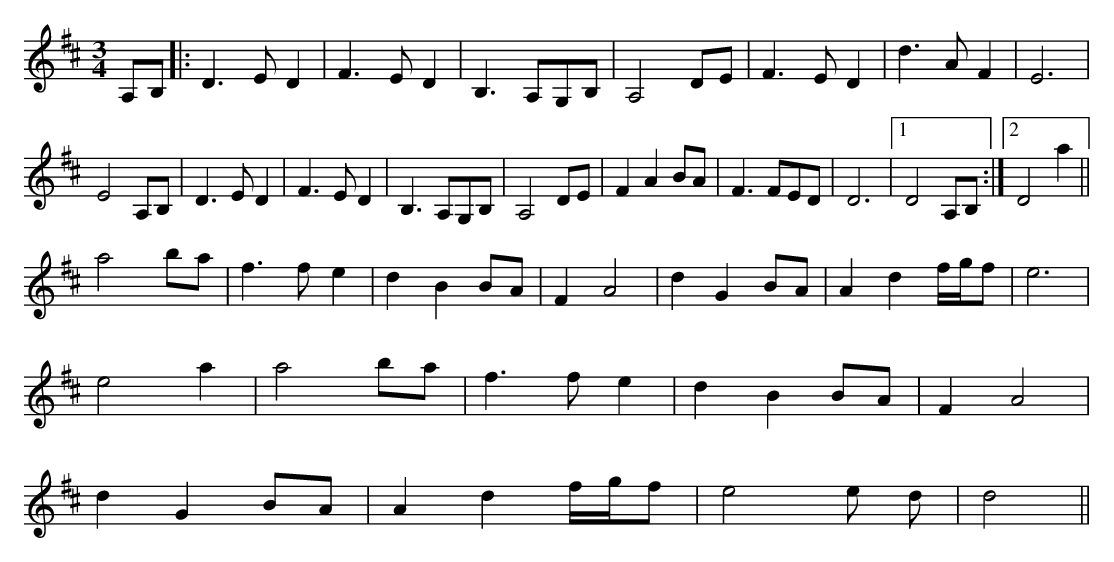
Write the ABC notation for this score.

X:1
M:3/4
K:D
A,B,|:D3 E D2|F3 E D2|B,3 A,G,B,|A,4 DE|F3 E D2|d3 A F2|E6|
E4 A,B,|D3 E D2|F3 E D2|B,3 A,G,B,|A,4 DE|F2 A2 BA|F3 FED|D6|1 D4 A,B,:|2 D4 a2||
a4 ba|f3 f e2|d2 B2 BA|F2 A4|d2 G2 BA|A2 d2 f/g/f|e6|
e4 a2|a4 ba|f3 f e2|d2 B2 BA|F2 A4|
d2 G2 BA|A2 d2 f/g/f|e4e d|d4||
